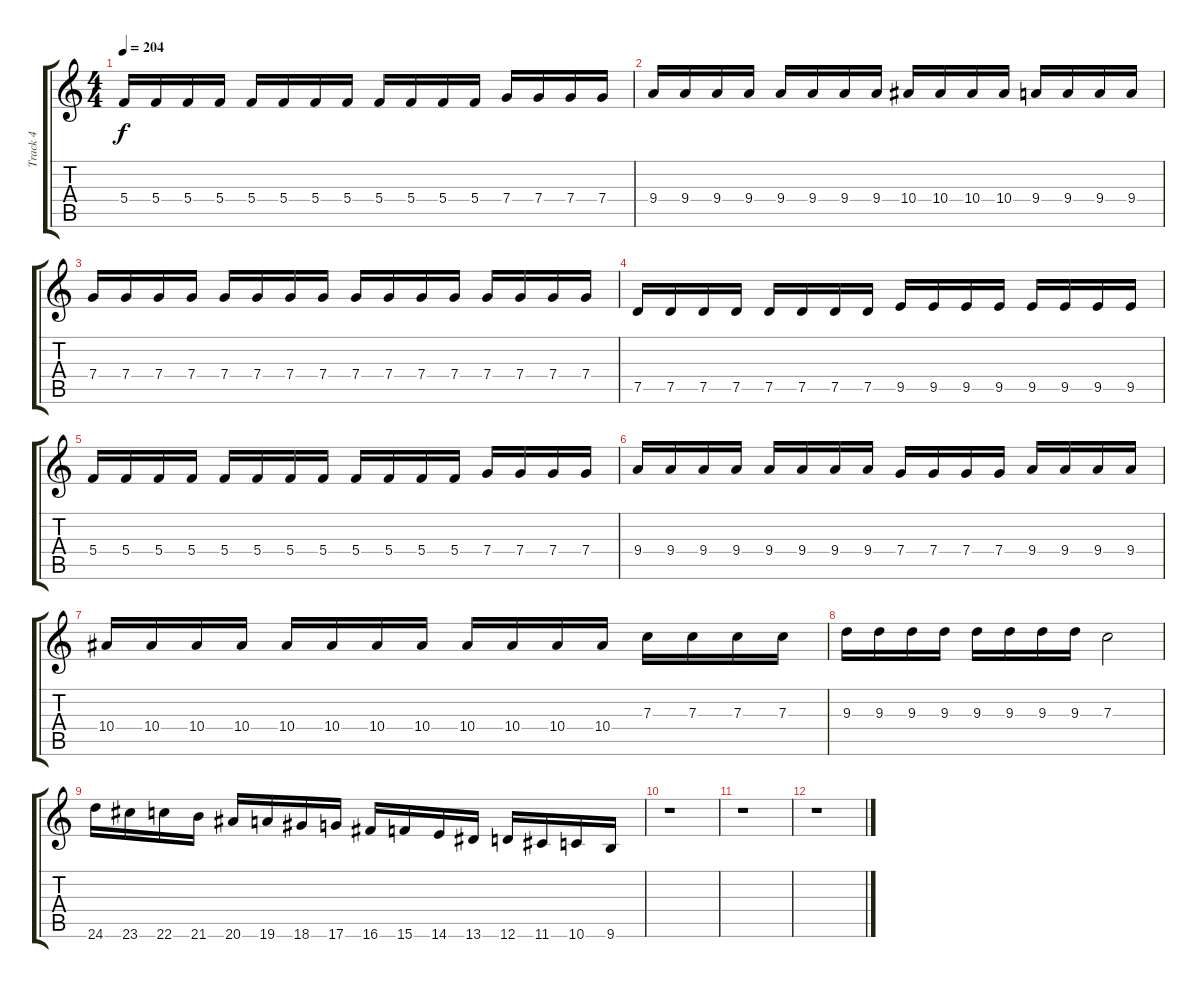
\track ("Track 4" "Track 4") {instrument distortionguitar}
\staff {score tabs}
\tuning (D4 A3 F3 C3 G2 D2) {hide}
\ts (4 4)
\tempo 204
\clef g2
\ks c
5.4.16{dy f} 5.4.16 5.4.16 5.4.16 5.4.16 5.4.16 5.4.16 5.4.16 5.4.16 5.4.16 5.4.16 5.4.16 7.4.16 7.4.16 7.4.16 7.4.16 |
9.4.16 9.4.16 9.4.16 9.4.16 9.4.16 9.4.16 9.4.16 9.4.16 10.4.16 10.4.16 10.4.16 10.4.16 9.4.16 9.4.16 9.4.16 9.4.16 |
7.4.16 7.4.16 7.4.16 7.4.16 7.4.16 7.4.16 7.4.16 7.4.16 7.4.16 7.4.16 7.4.16 7.4.16 7.4.16 7.4.16 7.4.16 7.4.16 |
7.5.16 7.5.16 7.5.16 7.5.16 7.5.16 7.5.16 7.5.16 7.5.16 9.5.16 9.5.16 9.5.16 9.5.16 9.5.16 9.5.16 9.5.16 9.5.16 |
5.4.16 5.4.16 5.4.16 5.4.16 5.4.16 5.4.16 5.4.16 5.4.16 5.4.16 5.4.16 5.4.16 5.4.16 7.4.16 7.4.16 7.4.16 7.4.16 |
9.4.16 9.4.16 9.4.16 9.4.16 9.4.16 9.4.16 9.4.16 9.4.16 7.4.16 7.4.16 7.4.16 7.4.16 9.4.16 9.4.16 9.4.16 9.4.16 |
10.4.16 10.4.16 10.4.16 10.4.16 10.4.16 10.4.16 10.4.16 10.4.16 10.4.16 10.4.16 10.4.16 10.4.16 7.3.16 7.3.16 7.3.16 7.3.16 |
9.3.16 9.3.16 9.3.16 9.3.16 9.3.16 9.3.16 9.3.16 9.3.16 7.3.2 |
24.6.16{instrument guitarfretnoise} 23.6.16 22.6.16 21.6.16 20.6.16 19.6.16 18.6.16 17.6.16 16.6.16 15.6.16 14.6.16 13.6.16 12.6.16 11.6.16 10.6.16 9.6.16 |
r.1 |
r.1 |
r.1
